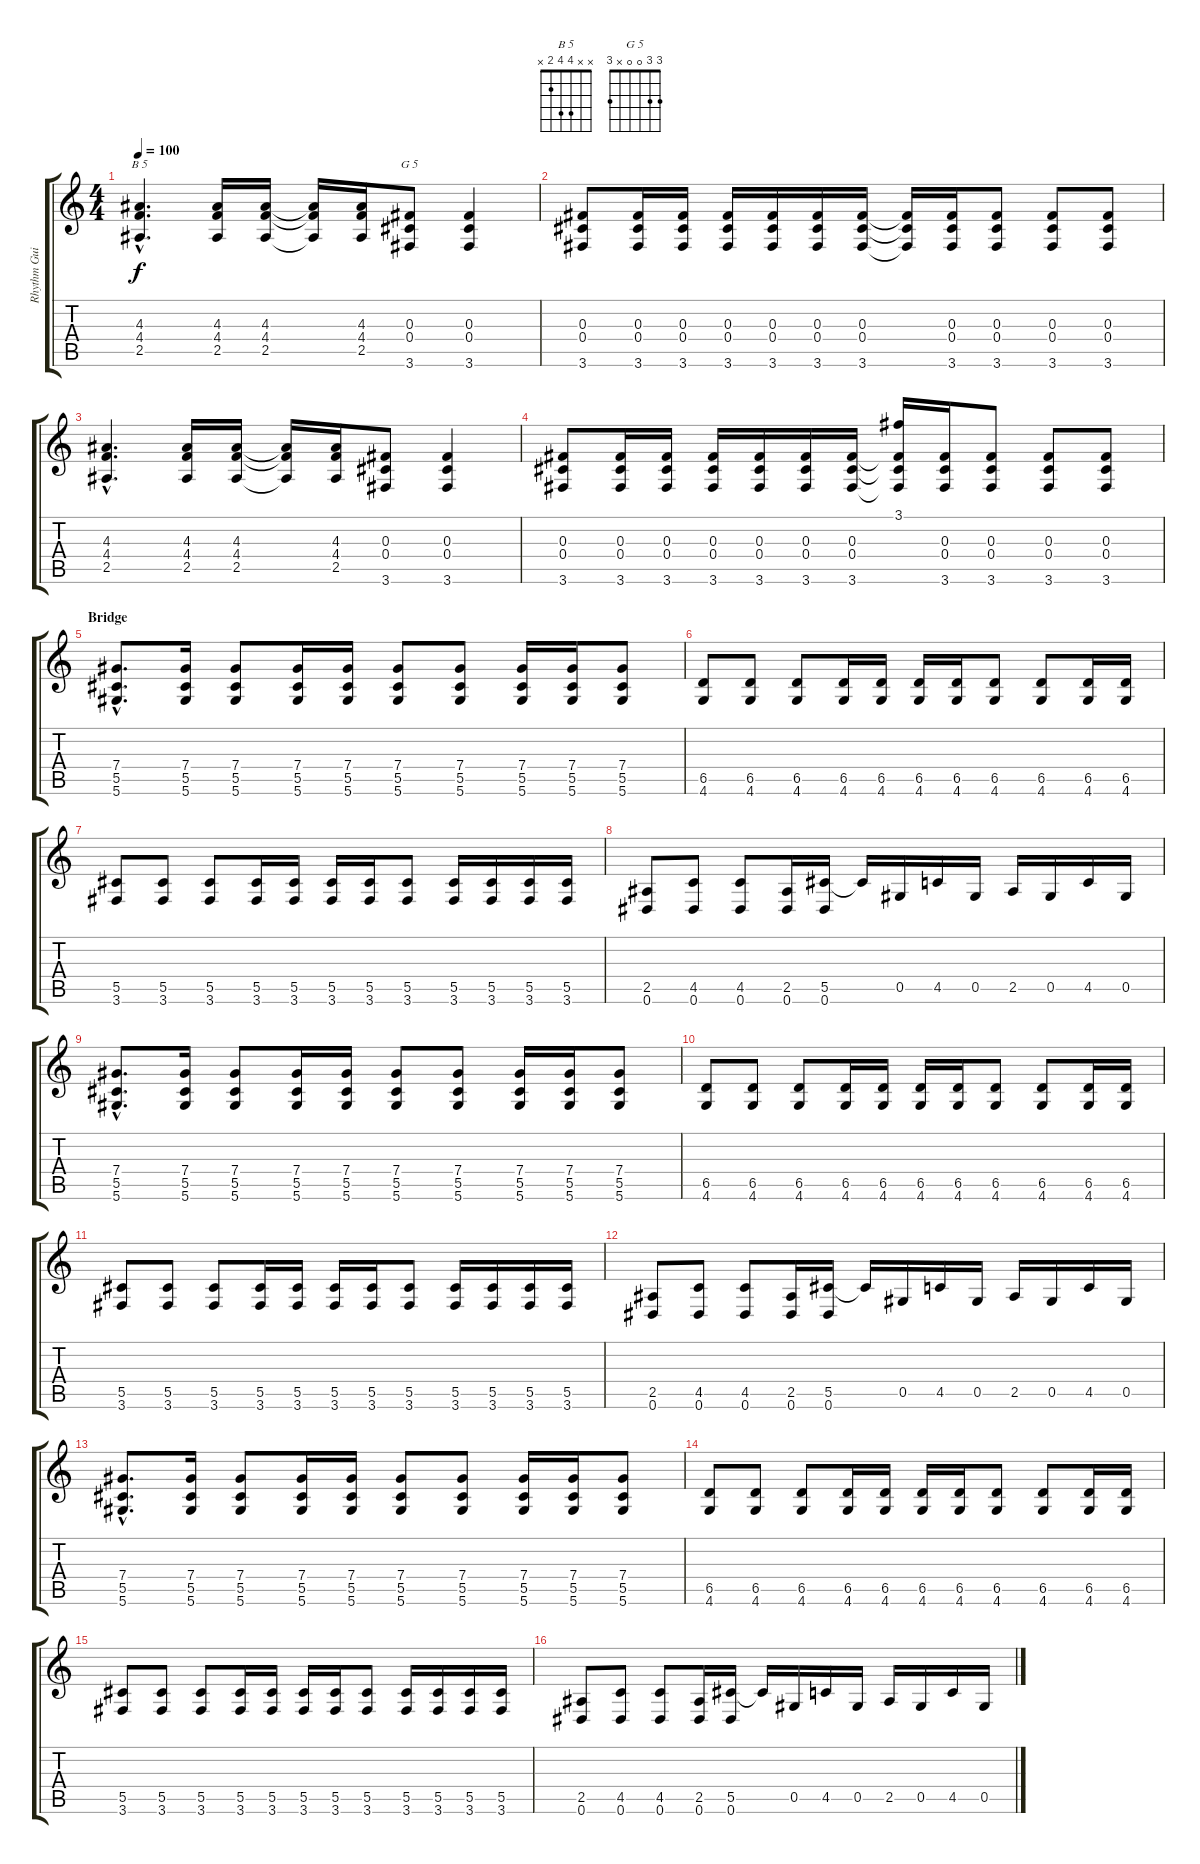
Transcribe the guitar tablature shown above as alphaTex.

\track ("Rhythm Guitar 1" "Rhythm Gui") {instrument distortionguitar}
\staff {score tabs}
\tuning (Eb4 Bb3 Gb3 Db3 Ab2 Eb2) {hide}
\chord ("B 5" x x 4 4 2 x)
\chord ("G 5" 3 3 0 0 x 3)
\ts (4 4)
\tempo 100
\clef g2
\ks c
(4.3{hac} 4.4{hac} 2.5{hac}).4{d ch "B 5" dy f} (4.3 4.4 2.5).16 (4.3 4.4 2.5).16 (4.3{t} 4.4{t} 2.5{t}).16 (4.3 4.4 2.5).16 (0.3 0.4 3.6).8{ch "G 5"} (0.3 0.4 3.6).4 |
(0.3 0.4 3.6).8 (0.3 0.4 3.6).16 (0.3 0.4 3.6).16 (0.3 0.4 3.6).16 (0.3 0.4 3.6).16 (0.3 0.4 3.6).16 (0.3 0.4 3.6).16 (0.3{t} 0.4{t} 3.6{t}).16 (0.3 0.4 3.6).16 (0.3 0.4 3.6).8 (0.3 0.4 3.6).8 (0.3 0.4 3.6).8 |
(4.3{hac} 4.4{hac} 2.5{hac}).4{d} (4.3 4.4 2.5).16 (4.3 4.4 2.5).16 (4.3{t} 4.4{t} 2.5{t}).16 (4.3 4.4 2.5).16 (0.3 0.4 3.6).8 (0.3 0.4 3.6).4 |
(0.3 0.4 3.6).8 (0.3 0.4 3.6).16 (0.3 0.4 3.6).16 (0.3 0.4 3.6).16 (0.3 0.4 3.6).16 (0.3 0.4 3.6).16 (0.3 0.4 3.6).16 (3.1 0.3{t} 0.4{t} 3.6{t}).16 (0.3 0.4 3.6).16 (0.3 0.4 3.6).8 (0.3 0.4 3.6).8 (0.3 0.4 3.6).8 |
\section ("" "Bridge")
(7.4{hac} 5.5{hac} 5.6{hac}).8{d} (7.4 5.5 5.6).16 (7.4 5.5 5.6).8 (7.4 5.5 5.6).16 (7.4 5.5 5.6).16 (7.4 5.5 5.6).8 (7.4 5.5 5.6).8 (7.4 5.5 5.6).16 (7.4 5.5 5.6).16 (7.4 5.5 5.6).8 |
(6.5 4.6).8 (6.5 4.6).8 (6.5 4.6).8 (6.5 4.6).16 (6.5 4.6).16 (6.5 4.6).16 (6.5 4.6).16 (6.5 4.6).8 (6.5 4.6).8 (6.5 4.6).16 (6.5 4.6).16 |
(5.5 3.6).8 (5.5 3.6).8 (5.5 3.6).8 (5.5 3.6).16 (5.5 3.6).16 (5.5 3.6).16 (5.5 3.6).16 (5.5 3.6).8 (5.5 3.6).16 (5.5 3.6).16 (5.5 3.6).16 (5.5 3.6).16 |
(2.5 0.6).8 (4.5 0.6).8 (4.5 0.6).8 (2.5 0.6).16 (5.5 0.6).16 5.5{t}.16 0.5.16 4.5.16 0.5.16 2.5.16 0.5.16 4.5.16 0.5.16 |
(7.4{hac} 5.5{hac} 5.6{hac}).8{d} (7.4 5.5 5.6).16 (7.4 5.5 5.6).8 (7.4 5.5 5.6).16 (7.4 5.5 5.6).16 (7.4 5.5 5.6).8 (7.4 5.5 5.6).8 (7.4 5.5 5.6).16 (7.4 5.5 5.6).16 (7.4 5.5 5.6).8 |
(6.5 4.6).8 (6.5 4.6).8 (6.5 4.6).8 (6.5 4.6).16 (6.5 4.6).16 (6.5 4.6).16 (6.5 4.6).16 (6.5 4.6).8 (6.5 4.6).8 (6.5 4.6).16 (6.5 4.6).16 |
(5.5 3.6).8 (5.5 3.6).8 (5.5 3.6).8 (5.5 3.6).16 (5.5 3.6).16 (5.5 3.6).16 (5.5 3.6).16 (5.5 3.6).8 (5.5 3.6).16 (5.5 3.6).16 (5.5 3.6).16 (5.5 3.6).16 |
(2.5 0.6).8 (4.5 0.6).8 (4.5 0.6).8 (2.5 0.6).16 (5.5 0.6).16 5.5{t}.16 0.5.16 4.5.16 0.5.16 2.5.16 0.5.16 4.5.16 0.5.16 |
(7.4{hac} 5.5{hac} 5.6{hac}).8{d} (7.4 5.5 5.6).16 (7.4 5.5 5.6).8 (7.4 5.5 5.6).16 (7.4 5.5 5.6).16 (7.4 5.5 5.6).8 (7.4 5.5 5.6).8 (7.4 5.5 5.6).16 (7.4 5.5 5.6).16 (7.4 5.5 5.6).8 |
(6.5 4.6).8 (6.5 4.6).8 (6.5 4.6).8 (6.5 4.6).16 (6.5 4.6).16 (6.5 4.6).16 (6.5 4.6).16 (6.5 4.6).8 (6.5 4.6).8 (6.5 4.6).16 (6.5 4.6).16 |
(5.5 3.6).8 (5.5 3.6).8 (5.5 3.6).8 (5.5 3.6).16 (5.5 3.6).16 (5.5 3.6).16 (5.5 3.6).16 (5.5 3.6).8 (5.5 3.6).16 (5.5 3.6).16 (5.5 3.6).16 (5.5 3.6).16 |
(2.5 0.6).8 (4.5 0.6).8 (4.5 0.6).8 (2.5 0.6).16 (5.5 0.6).16 5.5{t}.16 0.5.16 4.5.16 0.5.16 2.5.16 0.5.16 4.5.16 0.5.16
